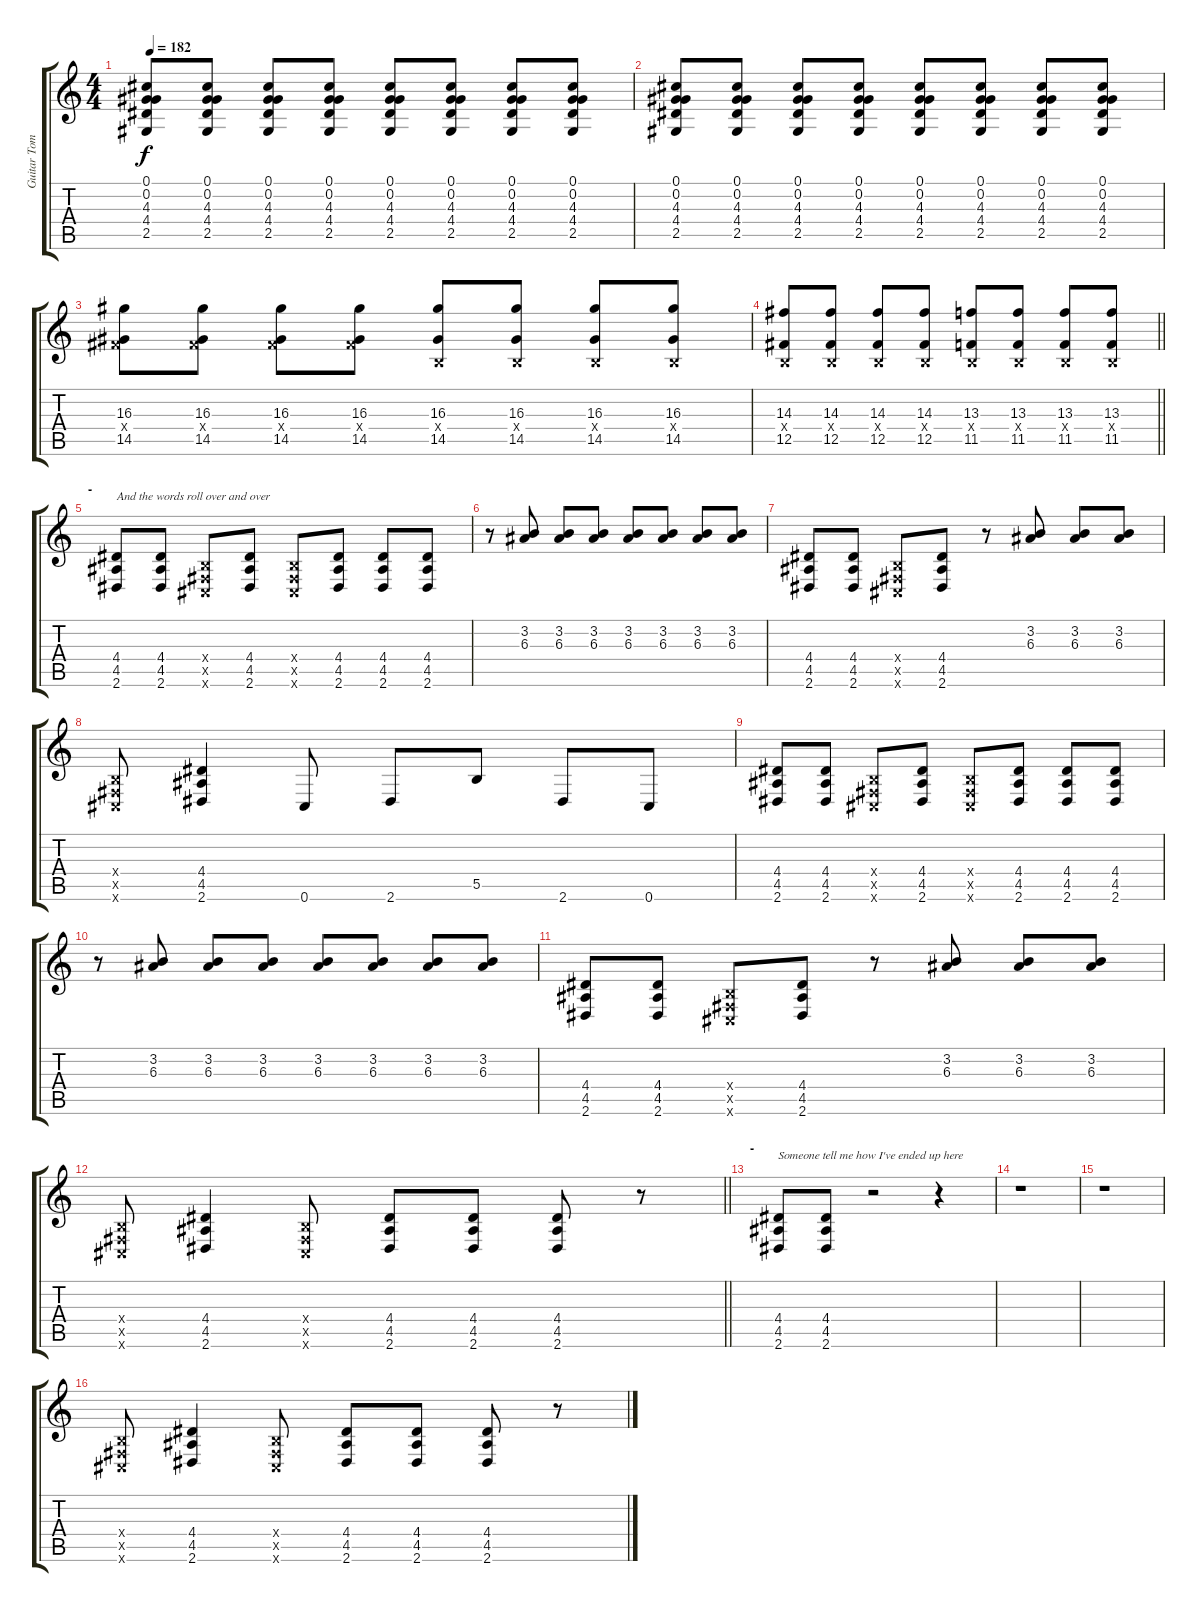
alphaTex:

\track ("Guitar Tom Searle" "Guitar Tom") {instrument distortionguitar}
\staff {score tabs}
\tuning (Db4 Ab3 E3 B2 Gb2 Db2) {hide}
\ts (4 4)
\tempo 182
\clef g2
\ks c
(0.1 0.2 4.3 4.4 2.5).8{dy f} (0.1 0.2 4.3 4.4 2.5).8 (0.1 0.2 4.3 4.4 2.5).8 (0.1 0.2 4.3 4.4 2.5).8 (0.1 0.2 4.3 4.4 2.5).8 (0.1 0.2 4.3 4.4 2.5).8 (0.1 0.2 4.3 4.4 2.5).8 (0.1 0.2 4.3 4.4 2.5).8 |
(0.1 0.2 4.3 4.4 2.5).8 (0.1 0.2 4.3 4.4 2.5).8 (0.1 0.2 4.3 4.4 2.5).8 (0.1 0.2 4.3 4.4 2.5).8 (0.1 0.2 4.3 4.4 2.5).8 (0.1 0.2 4.3 4.4 2.5).8 (0.1 0.2 4.3 4.4 2.5).8 (0.1 0.2 4.3 4.4 2.5).8 |
(16.3 7.4{x} 14.5).8 (16.3 7.4{x} 14.5).8 (16.3 7.4{x} 14.5).8 (16.3 7.4{x} 14.5).8 (16.3 0.4{x} 14.5).8 (16.3 0.4{x} 14.5).8 (16.3 0.4{x} 14.5).8 (16.3 0.4{x} 14.5).8 |
\barLineRight lightlight
(14.3 0.4{x} 12.5).8 (14.3 0.4{x} 12.5).8 (14.3 0.4{x} 12.5).8 (14.3 0.4{x} 12.5).8 (13.3 0.4{x} 11.5).8 (13.3 0.4{x} 11.5).8 (13.3 0.4{x} 11.5).8 (13.3 0.4{x} 11.5).8 |
\section ("" "-")
(4.4 4.5 2.6).8{txt "And the words roll over and over"} (4.4 4.5 2.6).8 (0.4{x} 0.5{x} 0.6{x}).8 (4.4 4.5 2.6).8 (0.4{x} 0.5{x} 0.6{x}).8 (4.4 4.5 2.6).8 (4.4 4.5 2.6).8 (4.4 4.5 2.6).8 |
r.8 (3.2 6.3).8 (3.2 6.3).8 (3.2 6.3).8 (3.2 6.3).8 (3.2 6.3).8 (3.2 6.3).8 (3.2 6.3).8 |
(4.4 4.5 2.6).8 (4.4 4.5 2.6).8 (0.4{x} 0.5{x} 0.6{x}).8 (4.4 4.5 2.6).8 r.8 (3.2 6.3).8 (3.2 6.3).8 (3.2 6.3).8 |
(0.4{x} 0.5{x} 0.6{x}).8 (4.4 4.5 2.6).4 0.6.8 2.6.8 5.5.8 2.6.8 0.6.8 |
(4.4 4.5 2.6).8 (4.4 4.5 2.6).8 (0.4{x} 0.5{x} 0.6{x}).8 (4.4 4.5 2.6).8 (0.4{x} 0.5{x} 0.6{x}).8 (4.4 4.5 2.6).8 (4.4 4.5 2.6).8 (4.4 4.5 2.6).8 |
r.8 (3.2 6.3).8 (3.2 6.3).8 (3.2 6.3).8 (3.2 6.3).8 (3.2 6.3).8 (3.2 6.3).8 (3.2 6.3).8 |
(4.4 4.5 2.6).8 (4.4 4.5 2.6).8 (0.4{x} 0.5{x} 0.6{x}).8 (4.4 4.5 2.6).8 r.8 (3.2 6.3).8 (3.2 6.3).8 (3.2 6.3).8 |
\barLineRight lightlight
(0.4{x} 0.5{x} 0.6{x}).8 (4.4 4.5 2.6).4 (0.4{x} 0.5{x} 0.6{x}).8 (4.4 4.5 2.6).8 (4.4 4.5 2.6).8 (4.4 4.5 2.6).8 r.8 |
\section ("" "-")
(4.4 4.5 2.6).8{txt "Someone tell me how I've ended up here "} (4.4 4.5 2.6).8 r.2 r.4 |
r.1 |
r.1 |
(0.4{x} 0.5{x} 0.6{x}).8 (4.4 4.5 2.6).4 (0.4{x} 0.5{x} 0.6{x}).8 (4.4 4.5 2.6).8 (4.4 4.5 2.6).8 (4.4 4.5 2.6).8 r.8
